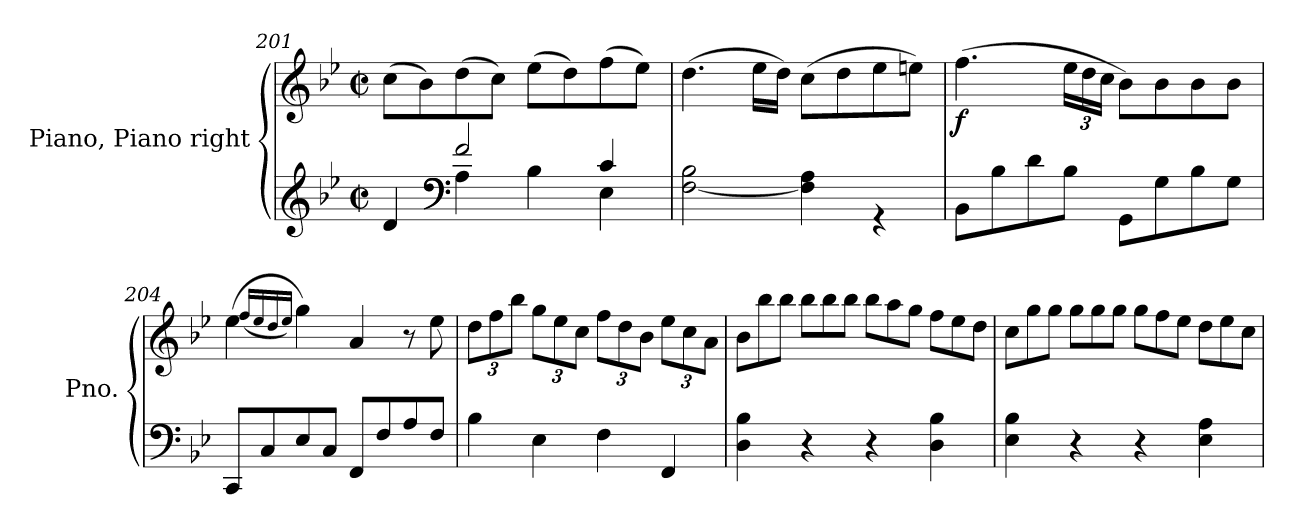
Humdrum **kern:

**kern	**kern	**dynam
*part1	*part1	*part1
*staff2	*staff1	*staff1/2
*I"Piano, Piano right	*	*
*I'Pno.	*	*
*clefG2	*clefG2	*
*k[b-e-]	*k[b-e-]	*
*M2/2	*M2/2	*
*met(c|)	*met(c|)	*
=201	=201	=201
*^	*	*
4d/	4ryy	(>8cc\L	.
.	.	8b-\)	.
*clefF4	*	*	*
2f/	4A\	(>8dd\	.
.	.	8cc\J)	.
.	4B-\	(>8ee-\L	.
.	.	8dd\)	.
4c/	4E-\	(>8ff\	.
.	.	8ee-\J)	.
*v	*v	*	*
=202	=202	=202
[2F\ 2B-\	(>4.dd\	.
.	16ee-\LL	.
.	16dd\JJ)	.
4F\] 4A\	(>8cc\L	.
.	8dd\	.
4rGG	8ee-\	.
.	8een\J)	.
=203	=203	=203
!	!	!LO:DY:b
8BB-\L	(>4.ff\	f
8B-\	.	.
8d\	.	.
*	*Xbrackettup	*
8B-\J	24ee-\LL	.
.	24dd\	.
.	24cc\JJ	.
8GG\L	8b-\L)	.
8G\	8b-\	.
8B-\	8b-\	.
8G\J	8b-\J	.
!!LO:PB:g=z
=204	=204	=204
8CC/L	(>4ee-\	.
8C/	.	.
.	(<16qff/LL	.
.	16qee-/	.
.	16qdd/	.
.	16qee-/JJ)	.
8E-/	4gg\)	.
8C/J	.	.
8FF/L	4a/	.
8F/	.	.
8A/	8r	.
8F/J	8ee-\	.
=205	=205	=205
4B-\	12dd\L	.
.	12ff\	.
.	12bb-\J	.
4E-\	12gg\L	.
.	12ee-\	.
.	12cc\J	.
4F\	12ff\L	.
.	12dd\	.
.	12b-\J	.
4FF/	12ee-\L	.
.	12cc\	.
.	12a\J	.
=206	=206	=206
*	*Xtuplet	*
4D\ 4B-\	12b-\L	.
.	12bb-\	.
.	12bb-\J	.
4r	12bb-\L	.
.	12bb-\	.
.	12bb-\J	.
4r	12bb-\L	.
.	12aa\	.
.	12gg\J	.
4D\ 4B-\	12ff\L	.
.	12ee-\	.
.	12dd\J	.
!!LO:LB:g=z
=207	=207	=207
4E-\ 4B-\	12cc\L	.
.	12gg\	.
.	12gg\J	.
4r	12gg\L	.
.	12gg\	.
.	12gg\J	.
4r	12gg\L	.
.	12ff\	.
.	12ee-\J	.
4E-\ 4A\	12dd\L	.
.	12ee-\	.
.	12cc\J	.
=	=	=
*-	*-	*-
